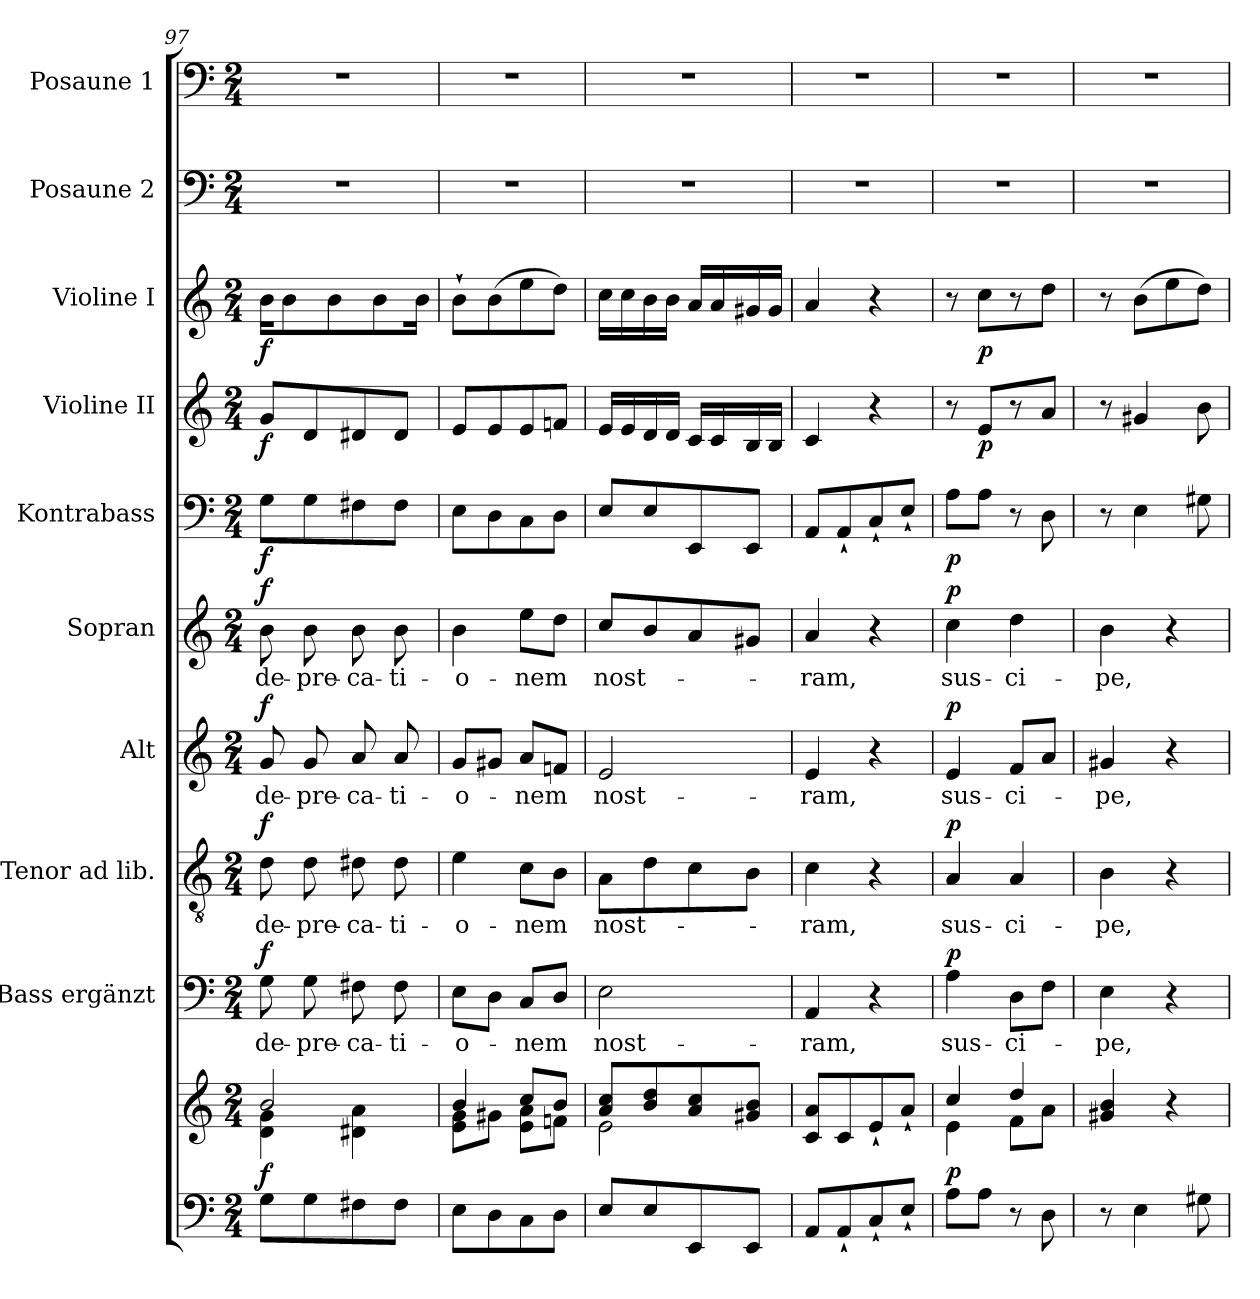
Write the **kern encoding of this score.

**kern	**kern	**dynam	**kern	**text	**dynam	**kern	**text	**dynam	**kern	**text	**dynam	**kern	**text	**dynam	**kern	**dynam	**kern	**dynam	**kern	**dynam	**kern	**kern
*part10	*part10	*part10	*part9	*part9	*part9	*part8	*part8	*part8	*part7	*part7	*part7	*part6	*part6	*part6	*part5	*part5	*part4	*part4	*part3	*part3	*part2	*part1
*staff11	*staff10	*staff10/11	*staff9	*staff9	*staff9	*staff8	*staff8	*staff8	*staff7	*staff7	*staff7	*staff6	*staff6	*staff6	*staff5	*staff5	*staff4	*staff4	*staff3	*staff3	*staff2	*staff1
*	*	*	*I"Bass ergänzt	*	*	*I"Tenor ad lib.	*	*	*I"Alt	*	*	*I"Sopran	*	*	*I"Kontrabass	*	*I"Violine II	*	*I"Violine I	*	*I"Posaune 2	*I"Posaune 1
*	*	*	*I'B.	*	*	*I'T.	*	*	*I'A.	*	*	*I'S.	*	*	*I'Kb.	*	*I'Vl. II	*	*I'Vl. I	*	*I'Pos. 2	*I'Pos. 1
*clefF4	*clefG2	*	*clefF4	*	*	*clefGv2	*	*	*clefG2	*	*	*clefG2	*	*	*clefF4	*	*clefG2	*	*clefG2	*	*clefF4	*clefF4
*	*	*	*	*	*	*	*	*	*	*	*	*	*	*	*ITrd7c12	*	*	*	*	*	*	*
*k[]	*k[]	*	*k[]	*	*	*k[]	*	*	*k[]	*	*	*k[]	*	*	*k[]	*	*k[]	*	*k[]	*	*k[]	*k[]
*C:	*C:	*	*C:	*	*	*C:	*	*	*C:	*	*	*C:	*	*	*C:	*	*C:	*	*C:	*	*C:	*C:
*M2/4	*M2/4	*	*M2/4	*	*	*M2/4	*	*	*M2/4	*	*	*M2/4	*	*	*M2/4	*	*M2/4	*	*M2/4	*	*M2/4	*M2/4
=97	=97	=97	=97	=97	=97	=97	=97	=97	=97	=97	=97	=97	=97	=97	=97	=97	=97	=97	=97	=97	=97	=97
*	*^	*	*	*	*	*	*	*	*	*	*	*	*	*	*	*	*	*	*	*	*	*
!	!	!	!LO:DY:a=2	!	!LO:LY:b	!LO:DY:a	!	!LO:LY:b	!LO:DY:a	!	!LO:LY:b	!LO:DY:a	!	!LO:LY:b	!LO:DY:a	!	!LO:DY:b	!	!LO:DY:b	!	!LO:DY:b	!	!
8G\L	2b/	4d\ 4g\	f	8G\	de-	f	8d\	de-	f	8g/	de-	f	8b\	de-	f	8GG\L	f	8g/L	f	16b\KL	f	2r	2r
.	.	.	.	.	.	.	.	.	.	.	.	.	.	.	.	.	.	.	.	8b\	.	.	.
!	!	!	!	!	!LO:LY:b	!	!	!LO:LY:b	!	!	!LO:LY:b	!	!	!LO:LY:b	!	!	!	!	!	!	!	!	!
8G\	.	.	.	8G\	-pre-	.	8d\	-pre-	.	8g/	-pre-	.	8b\	-pre-	.	8GG\	.	8d/	.	.	.	.	.
.	.	.	.	.	.	.	.	.	.	.	.	.	.	.	.	.	.	.	.	8b\	.	.	.
!	!	!	!	!	!LO:LY:b	!	!	!LO:LY:b	!	!	!LO:LY:b	!	!	!LO:LY:b	!	!	!	!	!	!	!	!	!
8F#X\	.	4d#X\ 4a\	.	8F#X\	-ca-	.	8d#X\	-ca-	.	8a/	-ca-	.	8b\	-ca-	.	8FF#X\	.	8d#X/	.	.	.	.	.
.	.	.	.	.	.	.	.	.	.	.	.	.	.	.	.	.	.	.	.	8b\	.	.	.
!	!	!	!	!	!LO:LY:b	!	!	!LO:LY:b	!	!	!LO:LY:b	!	!	!LO:LY:b	!	!	!	!	!	!	!	!	!
8F#\J	.	.	.	8F#\	-ti-	.	8d#\	-ti-	.	8a/	-ti-	.	8b\	-ti-	.	8FF#\J	.	8d#/J	.	.	.	.	.
.	.	.	.	.	.	.	.	.	.	.	.	.	.	.	.	.	.	.	.	16b\Jk	.	.	.
=98	=98	=98	=98	=98	=98	=98	=98	=98	=98	=98	=98	=98	=98	=98	=98	=98	=98	=98	=98	=98	=98	=98	=98
!	!	!	!	!	!LO:LY:b	!	!	!LO:LY:b	!	!	!LO:LY:b	!	!	!LO:LY:b	!	!	!	!	!	!	!	!	!
8E\L	4b/	8e\ 8g\L	.	8E\L	-o-	.	4e\	-o-	.	8g/L	-o-	.	4b\	-o-	.	8EE\L	.	8e/L	.	8b`>\L	.	2r	2r
8D\	.	8g#X\J	.	8D\J	.	.	.	.	.	8g#X/J	.	.	.	.	.	8DD\	.	8e/	.	(>8b\	.	.	.
!	!	!	!	!	!LO:LY:b	!	!	!LO:LY:b	!	!	!LO:LY:b	!	!	!LO:LY:b	!	!	!	!	!	!	!	!	!
8C\	8cc/L	8e\ 8a\L	.	8C/L	-nem	.	8c\L	-nem	.	8a/L	-nem	.	8ee\L	-nem	.	8CC\	.	8e/	.	8ee\	.	.	.
8D\J	8b/J	8fn\J	.	8D/J	.	.	8B\J	.	.	8fn/J	.	.	8dd\J	.	.	8DD\J	.	8fn/J	.	8dd\J)	.	.	.
=99	=99	=99	=99	=99	=99	=99	=99	=99	=99	=99	=99	=99	=99	=99	=99	=99	=99	=99	=99	=99	=99	=99	=99
!	!	!	!	!	!LO:LY:b	!	!	!LO:LY:b	!	!	!LO:LY:b	!	!	!LO:LY:b	!	!	!	!	!	!	!	!	!
8E/L	8a/ 8cc/L	2e\	.	2E\	nost-	.	8A\L	nost-	.	2e/	nost-	.	8cc/L	nost-	.	8EE/L	.	16e/LL	.	16cc\LL	.	2r	2r
.	.	.	.	.	.	.	.	.	.	.	.	.	.	.	.	.	.	16e/	.	16cc\	.	.	.
8E/	8b/ 8dd/	.	.	.	.	.	8d\	.	.	.	.	.	8b/	.	.	8EE/	.	16d/	.	16b\	.	.	.
.	.	.	.	.	.	.	.	.	.	.	.	.	.	.	.	.	.	16d/JJ	.	16b\JJ	.	.	.
8EE/	8a/ 8cc/	.	.	.	.	.	8c\	.	.	.	.	.	8a/	.	.	8EEE/	.	16c/LL	.	16a/LL	.	.	.
.	.	.	.	.	.	.	.	.	.	.	.	.	.	.	.	.	.	16c/	.	16a/	.	.	.
8EE/J	8g#X/ 8b/J	.	.	.	.	.	8B\J	.	.	.	.	.	8g#X/J	.	.	8EEE/J	.	16B/	.	16g#X/	.	.	.
.	.	.	.	.	.	.	.	.	.	.	.	.	.	.	.	.	.	16B/JJ	.	16g#/JJ	.	.	.
*	*v	*v	*	*	*	*	*	*	*	*	*	*	*	*	*	*	*	*	*	*	*	*	*
=100	=100	=100	=100	=100	=100	=100	=100	=100	=100	=100	=100	=100	=100	=100	=100	=100	=100	=100	=100	=100	=100	=100
!	!	!	!	!LO:LY:b	!	!	!LO:LY:b	!	!	!LO:LY:b	!	!	!LO:LY:b	!	!	!	!	!	!	!	!	!
8AA/L	8c/ 8a/L	.	4AA/	-ram,	.	4c\	-ram,	.	4e/	-ram,	.	4a/	-ram,	.	8AAA/L	.	4c/	.	4a/	.	2r	2r
8AA`</	8c/	.	.	.	.	.	.	.	.	.	.	.	.	.	8AAA`</	.	.	.	.	.	.	.
8C`</	8e`</	.	4r	.	.	4r	.	.	4r	.	.	4r	.	.	8CC`</	.	4r	.	4r	.	.	.
8E`</J	8a`</J	.	.	.	.	.	.	.	.	.	.	.	.	.	8EE`</J	.	.	.	.	.	.	.
=101	=101	=101	=101	=101	=101	=101	=101	=101	=101	=101	=101	=101	=101	=101	=101	=101	=101	=101	=101	=101	=101	=101
*	*^	*	*	*	*	*	*	*	*	*	*	*	*	*	*	*	*	*	*	*	*	*
!	!	!	!LO:DY:a=2	!	!LO:LY:b	!LO:DY:a	!	!LO:LY:b	!LO:DY:a	!	!LO:LY:b	!LO:DY:a	!	!LO:LY:b	!LO:DY:a	!	!LO:DY:b	!	!	!	!	!	!
8A\L	4cc/	4e\	p	4A\	sus-	p	4A/	sus-	p	4e/	sus-	p	4cc\	sus-	p	8AA\L	p	8r	.	8r	.	2r	2r
!	!	!	!	!	!	!	!	!	!	!	!	!	!	!	!	!	!	!	!LO:DY:b	!	!LO:DY:b	!	!
8A\J	.	.	.	.	.	.	.	.	.	.	.	.	.	.	.	8AA\J	.	8e/L	p	8cc\L	p	.	.
!	!	!	!	!	!LO:LY:b	!	!	!LO:LY:b	!	!	!LO:LY:b	!	!	!LO:LY:b	!	!	!	!	!	!	!	!	!
8r	4dd/	8f\L	.	8D\L	-ci-	.	4A/	-ci-	.	8f/L	-ci-	.	4dd\	-ci-	.	8r	.	8r	.	8r	.	.	.
8D\	.	8a\J	.	8F\J	.	.	.	.	.	8a/J	.	.	.	.	.	8DD\	.	8a/J	.	8dd\J	.	.	.
!!LO:PB:g=z
=102	=102	=102	=102	=102	=102	=102	=102	=102	=102	=102	=102	=102	=102	=102	=102	=102	=102	=102	=102	=102	=102	=102	=102
!	!	!	!	!	!LO:LY:b	!	!	!LO:LY:b	!	!	!LO:LY:b	!	!	!LO:LY:b	!	!	!	!	!	!	!	!	!
*	*v	*v	*	*	*	*	*	*	*	*	*	*	*	*	*	*	*	*	*	*	*	*	*
8r	4g#X/ 4b/	.	4E\	-pe,	.	4B\	-pe,	.	4g#X/	-pe,	.	4b\	-pe,	.	8r	.	8r	.	8r	.	2r	2r
4E\	.	.	.	.	.	.	.	.	.	.	.	.	.	.	4EE\	.	4g#X/	.	(>8b\L	.	.	.
.	4r	.	4r	.	.	4r	.	.	4r	.	.	4r	.	.	.	.	.	.	8ee\	.	.	.
8G#X\	.	.	.	.	.	.	.	.	.	.	.	.	.	.	8GG#X\	.	8b\	.	8dd\J)	.	.	.
=	=	=	=	=	=	=	=	=	=	=	=	=	=	=	=	=	=	=	=	=	=	=
*-	*-	*-	*-	*-	*-	*-	*-	*-	*-	*-	*-	*-	*-	*-	*-	*-	*-	*-	*-	*-	*-	*-
